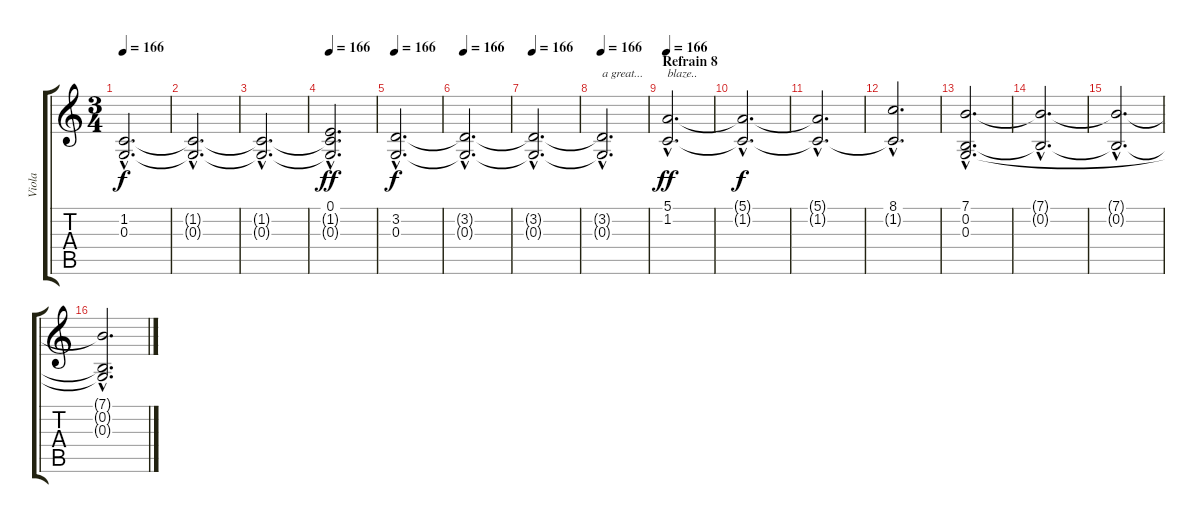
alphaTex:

\track ("Viola" "Viola") {instrument viola}
\staff {score tabs}
\tuning (E4 B3 G3 D3 A2 E2) {hide}
\ts (3 4)
\tempo 166
\clef g2
\ks c
(1.2{hac} 0.3{hac}).2{d dy f volume 8} |
(1.2{hac t} 0.3{hac t}).2{d} |
(1.2{hac t} 0.3{hac t}).2{d} |
\tempo 166
(0.1{hac} 1.2{hac t} 0.3{hac t}).2{d dy ff} |
\tempo 166
(3.2{hac} 0.3{hac}).2{d dy f} |
\tempo 166
(3.2{hac t} 0.3{hac t}).2{d} |
\tempo 166
(3.2{hac t} 0.3{hac t}).2{d} |
\tempo 166
(3.2{hac t} 0.3{hac t}).2{d txt "a great..."} |
\section ("" "Refrain 8")
\tempo 166
(5.1{hac} 1.2{hac}).2{d txt "blaze.." dy ff} |
(5.1{hac t} 1.2{hac t}).2{d dy f} |
(5.1{hac t} 1.2{hac t}).2{d} |
(8.1{hac} 1.2{hac t}).2{d} |
(7.1{hac} 0.2{hac} 0.3{hac}).2{d} |
(7.1{hac t} 0.2{hac t}).2{d} |
(7.1{hac t} 0.2{hac t}).2{d} |
(7.1{hac t} 0.2{hac t} 0.3{hac t}).2{d}
